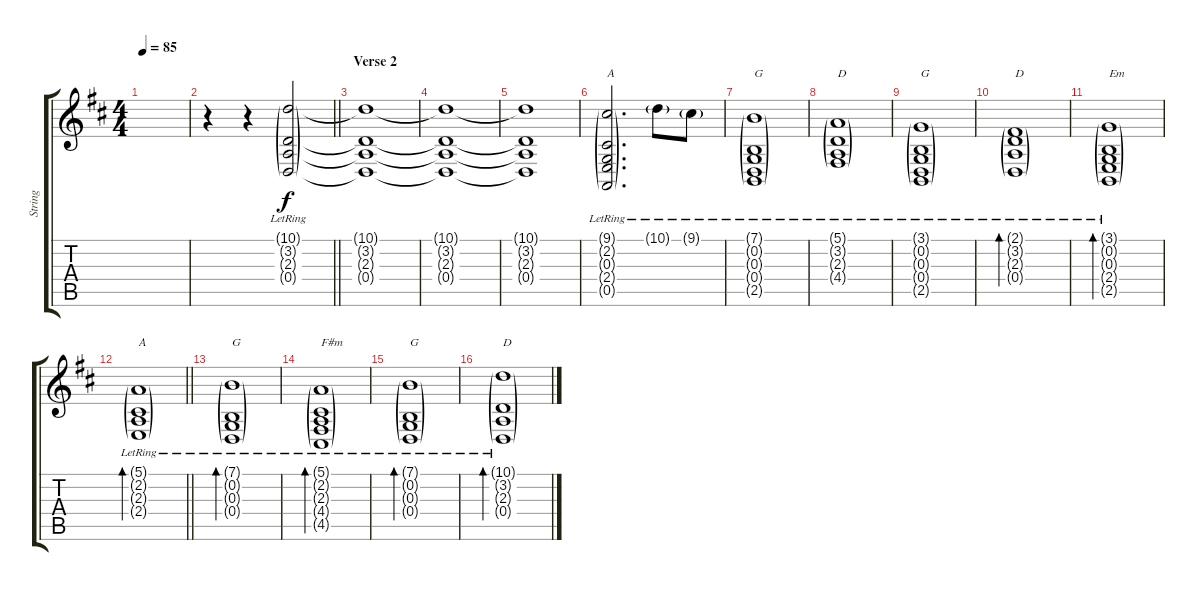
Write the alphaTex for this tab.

\track ("String" "String") {instrument stringensemble2}
\staff {score tabs}
\tuning (E4 B3 G3 D3 A2 E2) {hide}
\ts (4 4)
\tempo 85
\clef g2
\ks d
|
\barLineRight lightlight
r.4{volume 0} r.4 (10.1{g lr} 3.2{g lr} 2.3{g lr} 0.4{g lr}).2{volume 11} |
\section ("" "Verse 2")
(10.1{t} 3.2{t} 2.3{t} 0.4{t}).1 |
(10.1{t} 3.2{t} 2.3{t} 0.4{t}).1 |
(10.1{t} 3.2{t} 2.3{t} 0.4{t}).1 |
(9.1{g lr} 2.2{g lr} 0.3{g lr} 2.4{g lr} 0.5{g lr}).2{d txt "A"} 10.1{g lr}.8 9.1{g lr}.8 |
(7.1{g lr} 0.2{g lr} 0.3{g lr} 0.4{g lr} 2.5{g lr}).1{txt "G"} |
(5.1{g lr} 3.2{g lr} 2.3{g lr} 4.4{g lr}).1{txt "D"} |
(3.1{g lr} 0.2{g lr} 0.3{g lr} 0.4{g lr} 2.5{g lr}).1{txt "G"} |
(2.1{g lr} 3.2{g lr} 2.3{g lr} 0.4{g lr}).1{bd 60 txt "D"} |
(3.1{g lr} 0.2{g lr} 0.3{g lr} 2.4{g lr} 2.5{g lr}).1{bd 60 txt "Em"} |
\barLineRight lightlight
(5.1{g lr} 2.2{g lr} 2.3{g lr} 2.4{g lr}).1{bd 60 txt "A"} |
\section ("" "")
(7.1{g lr} 0.2{g lr} 0.3{g lr} 0.4{g lr}).1{bd 30 txt "G"} |
(5.1{g lr} 2.2{g lr} 2.3{g lr} 4.4{g lr} 4.5{g lr}).1{bd 30 txt "F#m"} |
(7.1{g lr} 0.2{g lr} 0.3{g lr} 0.4{g lr}).1{bd 30 txt "G"} |
(10.1{g lr} 3.2{g lr} 2.3{g lr} 0.4{g lr}).1{bd 60 txt "D"}
